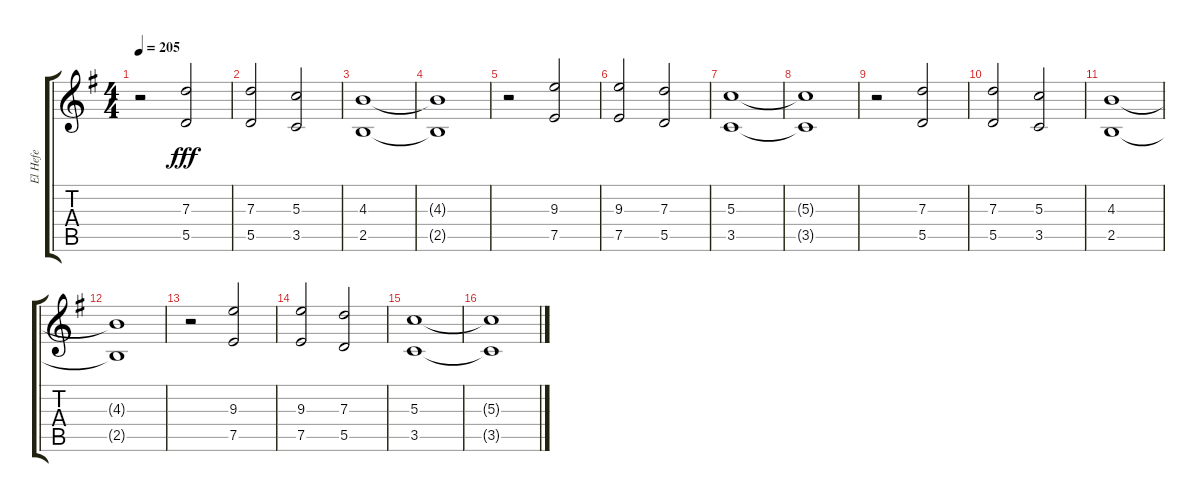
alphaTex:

\track ("El Hefe" "El Hefe") {instrument overdrivenguitar}
\staff {score tabs}
\tuning (E4 B3 G3 D3 A2 E2) {hide}
\ts (4 4)
\tempo 205
\clef g2
\ks eminor
r.2{dy f} (7.3 5.5).2{dy fff} |
(7.3 5.5).2 (5.3 3.5).2 |
(4.3 2.5).1 |
(4.3{t} 2.5{t}).1 |
r.2 (9.3 7.5).2 |
(9.3 7.5).2 (7.3 5.5).2 |
(5.3 3.5).1 |
(5.3{t} 3.5{t}).1 |
r.2 (7.3 5.5).2 |
(7.3 5.5).2 (5.3 3.5).2 |
(4.3 2.5).1 |
(4.3{t} 2.5{t}).1 |
r.2 (9.3 7.5).2 |
(9.3 7.5).2 (7.3 5.5).2 |
(5.3 3.5).1 |
(5.3{t} 3.5{t}).1
